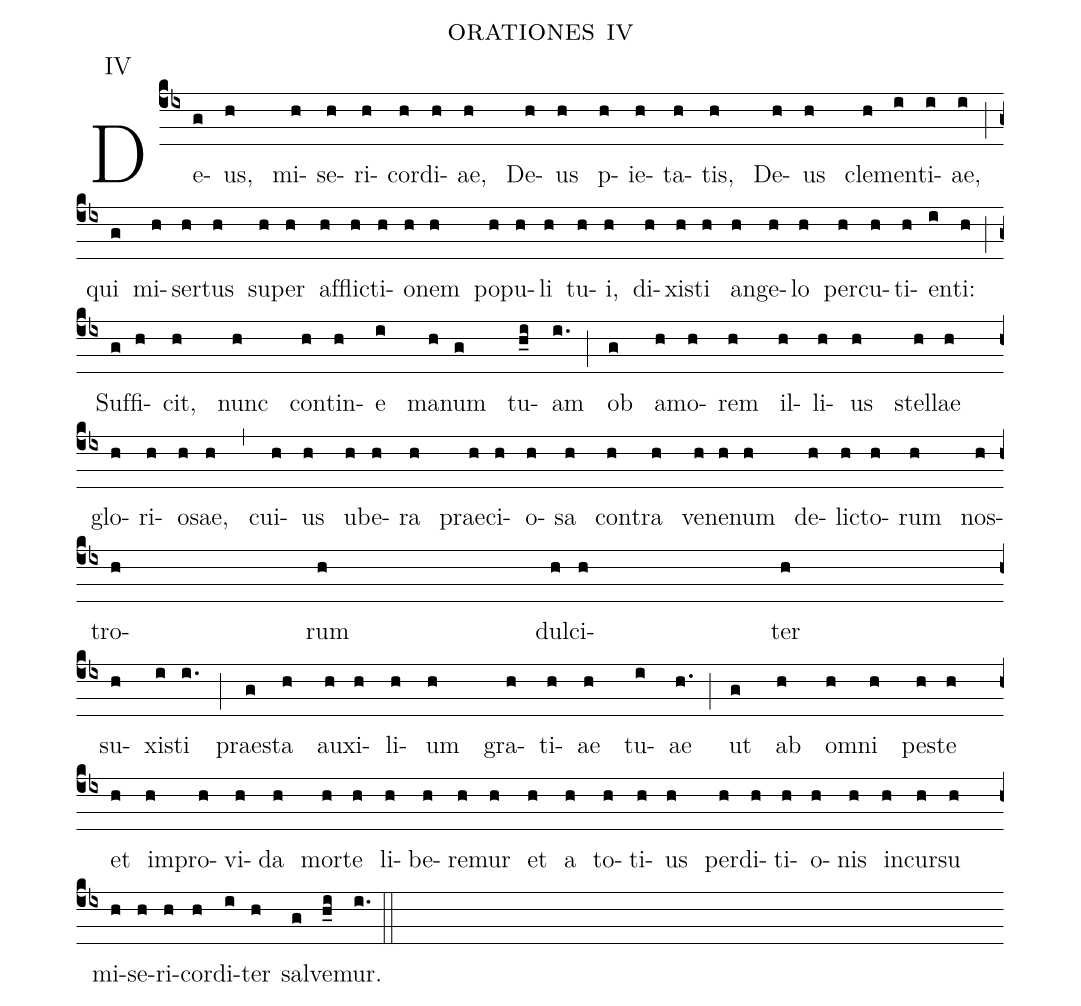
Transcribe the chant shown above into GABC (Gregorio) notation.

name: orationes iv;
annotation: IV;
%%
(cb4) De(g)us,(h) mi(h)se(h)ri(h)cor(h)di(h)ae,(h) De(h)us(h) p(h)ie(h)ta(h)tis,(h) De(h)us(h) cle(h)men(i)ti(i)ae,(i) (;) (z)
qui(g) mi(h)ser(h)tus(h) su(h)per(h) af(h)flic(h)ti(h)o(h)nem(h) po(h)pu(h)li(h) tu(h)i,(h) di(h)xi(h)sti(h) an(h)ge(h)lo(h) per(h)cu(h)ti(h)en(i)ti:(h) (;) (z)
Suf(g)fi(h)cit,(h) nunc(h) con(h)tin(h)e(i) ma(h)num(g) tu(h_0i)am(i.) (;) ob(g) a(h)mo(h)rem(h) il(h)li(h)us(h) stel(h)lae(h) (/[1]z)
glo(h)ri(h)o(h)sae,(h) (,) cui(h)us(h) u(h)be(h)ra(h) prae(h)ci(h)o(h)sa(h) con(h)tra(h) ve(h)ne(h)num(h) de(h)lic(h)to(h)rum(h) nos(h)tro(h)rum(h) dul(h)ci(h)ter(h) (z)
su(h)xi(i)sti(i.) (;) prae(g)sta(h) au(h)xi(h)li(h)um(h) gra(h)ti(h)ae(h) tu(i)ae(h.) (;) ut(g) ab(h) om(h)ni(h) pes(h)te(h) (z)
et(h) im(h)pro(h)vi(h)da(h) mor(h)te(h) li(h)be(h)re(h)mur(h) et(h) a(h) to(h)ti(h)us(h) per(h)di(h)ti(h)o(h)nis(h) in(h)cur(h)su(h) (/[1]z)
mi(h)se(h)ri(h)cor(h)di(i)ter(h) sal(g)ve(h_0i)mur.(i.) (::) (/[40])
